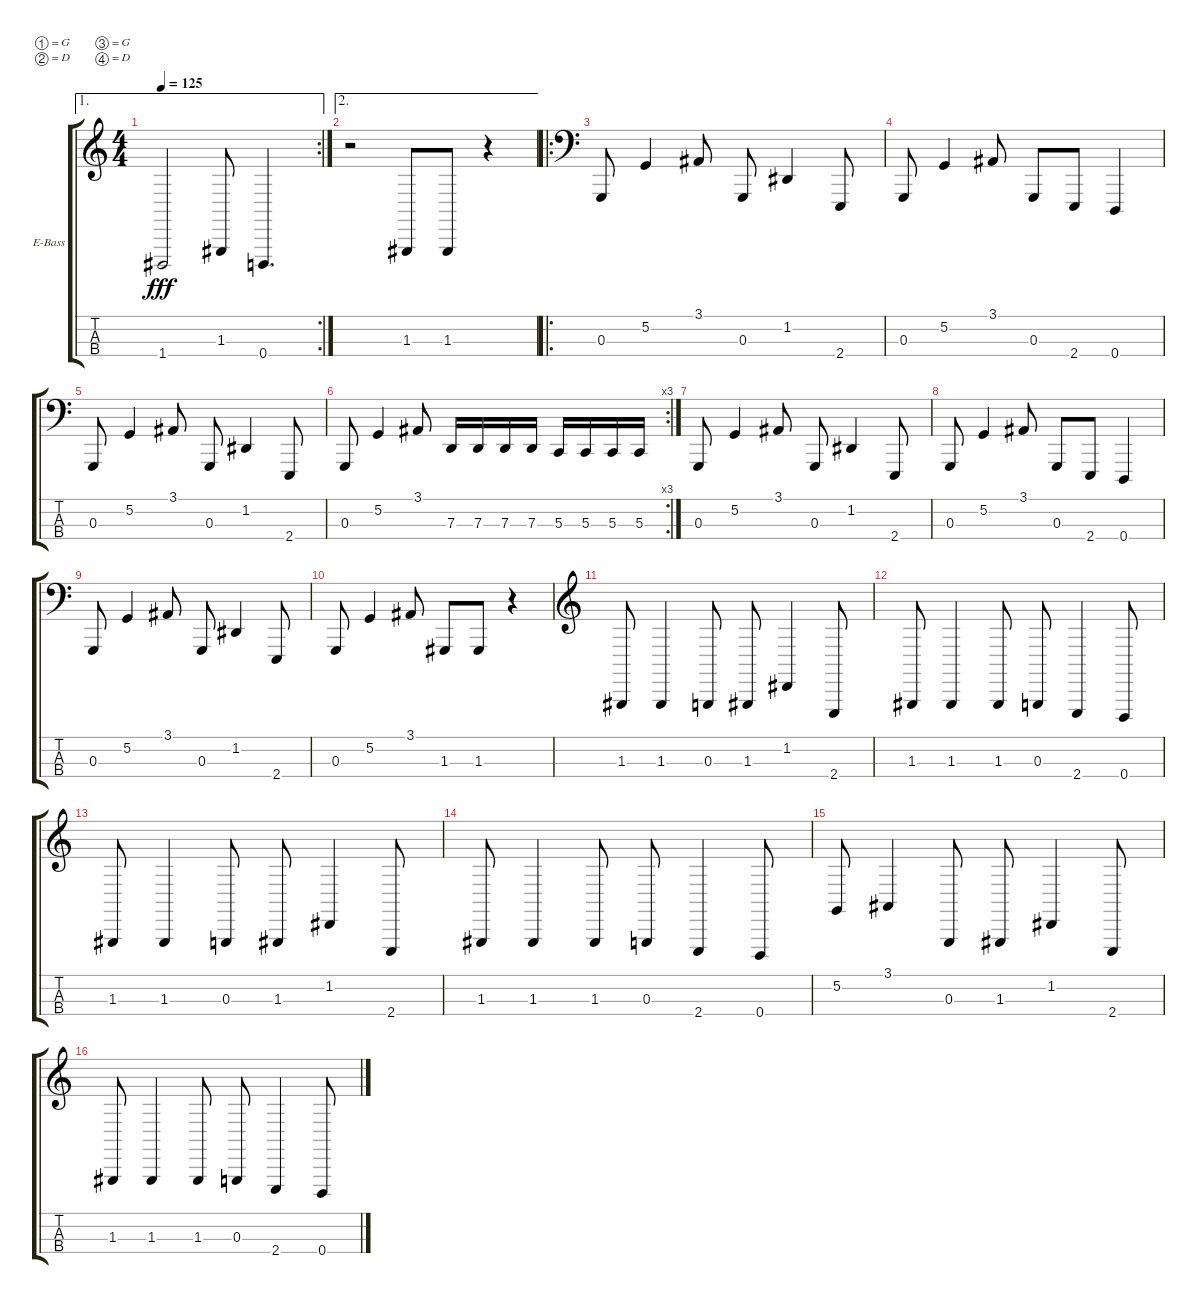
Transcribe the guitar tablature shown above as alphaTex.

\bracketExtendMode groupsimilarinstruments
\firstSystemTrackNameOrientation horizontal
\otherSystemsTrackNameOrientation horizontal
\track ("James" "E-Bass") {instrument electricbassfinger}
\staff {score tabs}
\tuning (G1 D1 G0 D0)
\ae 1
\rc 2
\ts (4 4)
\tempo 125
\clef g2
\ks c
1.4{t}.2{dy fff} 1.3.8 0.4.4{d} |
\ae 2
r.2 1.3.8 1.3.8 r.4 |
\ro
\clef f4
0.3.8 5.2.4 3.1.8 0.3.8 1.2.4 2.4.8 |
0.3.8 5.2.4 3.1.8 0.3.8 2.4.8 0.4.4 |
0.3.8 5.2.4 3.1.8 0.3.8 1.2.4 2.4.8 |
\rc 3
0.3.8 5.2.4 3.1.8 7.3.16 7.3.16 7.3.16 7.3.16 5.3.16 5.3.16 5.3.16 5.3.16 |
0.3.8 5.2.4 3.1.8 0.3.8 1.2.4 2.4.8 |
0.3.8 5.2.4 3.1.8 0.3.8 2.4.8 0.4.4 |
0.3.8 5.2.4 3.1.8 0.3.8 1.2.4 2.4.8 |
0.3.8 5.2.4 3.1.8 1.3.8 1.3.8 r.4 |
\clef g2
1.3.8 1.3.4 0.3.8 1.3.8 1.2.4 2.4.8 |
1.3.8 1.3.4 1.3.8 0.3.8 2.4.4 0.4.8 |
1.3.8 1.3.4 0.3.8 1.3.8 1.2.4 2.4.8 |
1.3.8 1.3.4 1.3.8 0.3.8 2.4.4 0.4.8 |
5.2.8 3.1.4 0.3.8 1.3.8 1.2.4 2.4.8 |
1.3.8 1.3.4 1.3.8 0.3.8 2.4.4 0.4.8
